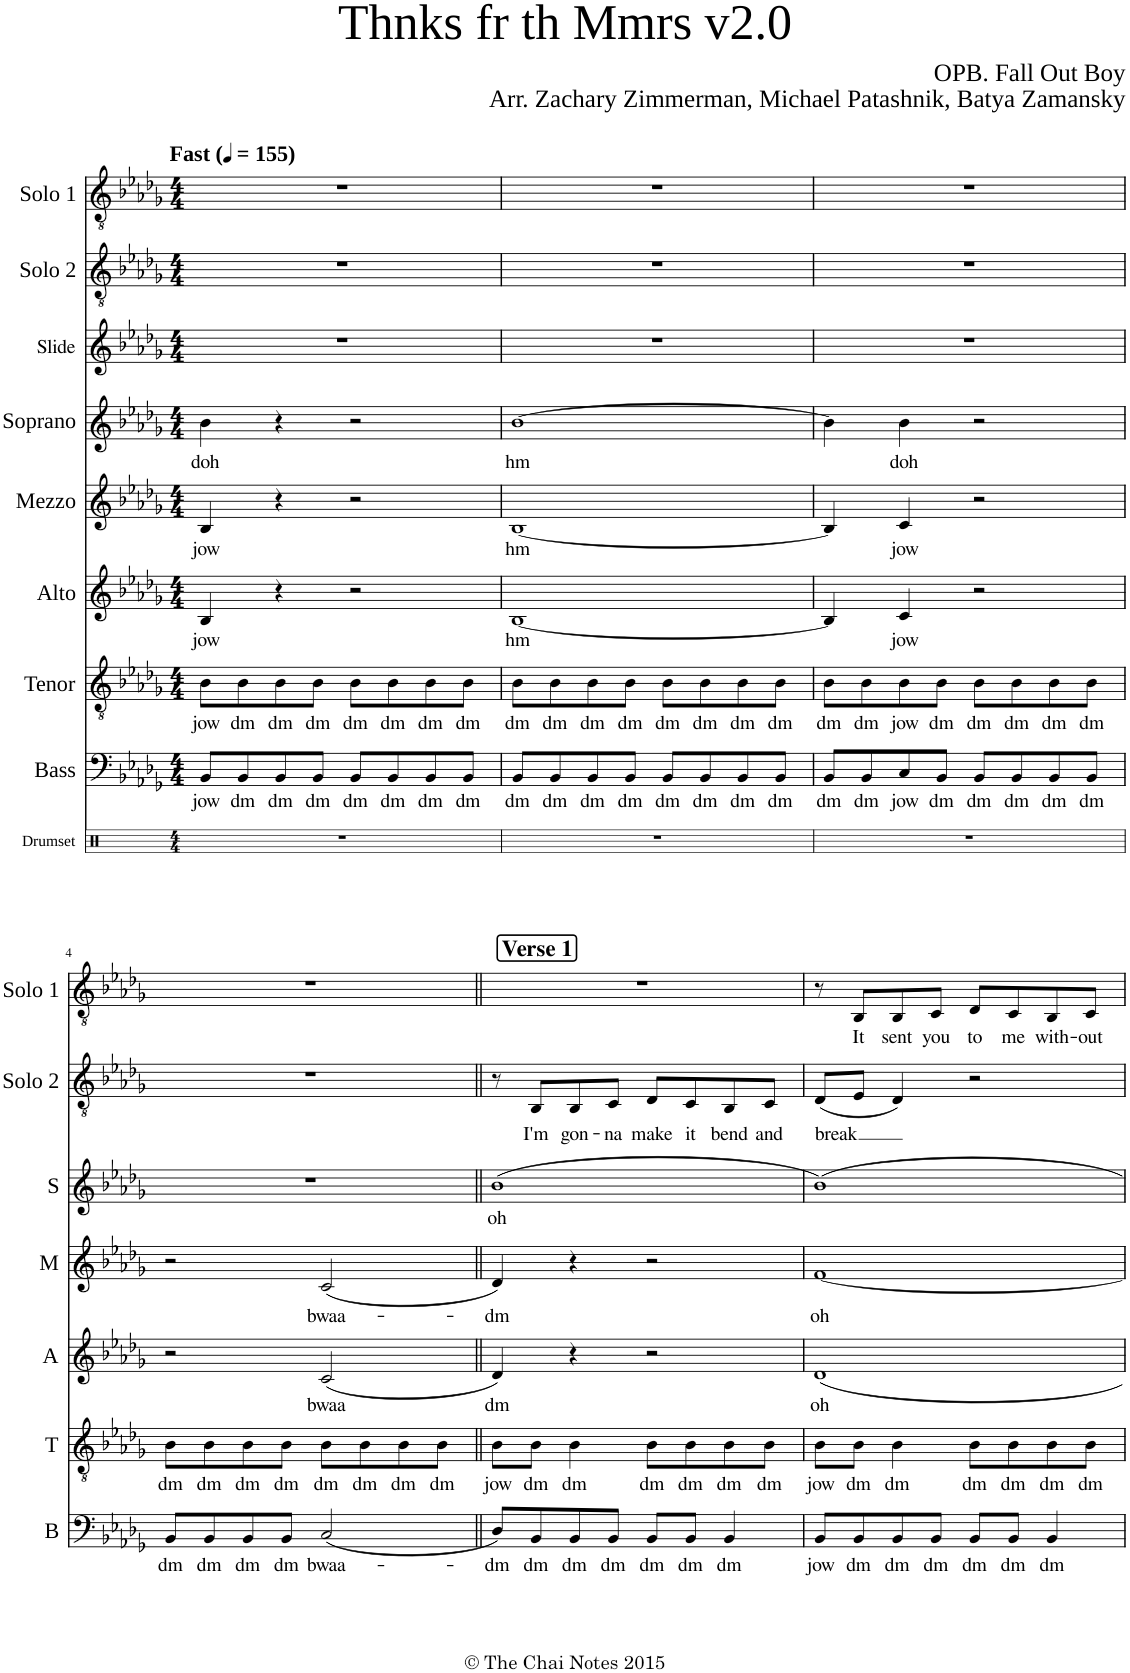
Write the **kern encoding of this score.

**kern	**kern	**text	**kern	**text	**kern	**text	**kern	**text	**kern	**text	**kern	**kern	**text	**kern	**text
*part9	*part8	*part8	*part7	*part7	*part6	*part6	*part5	*part5	*part4	*part4	*part3	*part2	*part2	*part1	*part1
*staff9	*staff8	*staff8	*staff7	*staff7	*staff6	*staff6	*staff5	*staff5	*staff4	*staff4	*staff3	*staff2	*staff2	*staff1	*staff1
*I"Drumset	*I"Bass	*	*I"Tenor	*	*I"Alto	*	*I"Mezzo	*	*I"Soprano	*	*I"Slide	*I"Solo 2	*	*I"Solo 1	*
*I'Drs.	*I'B	*	*I'T	*	*I'A	*	*I'M	*	*I'S	*	*I'Slide	*I'Solo 2	*	*I'Solo 1	*
*stria5	*	*	*	*	*	*	*	*	*	*	*	*	*	*	*
*clefX	*clefF4	*	*clefGv2	*	*clefG2	*	*clefG2	*	*clefG2	*	*clefG2	*clefGv2	*	*clefGv2	*
*k[]	*k[b-e-a-d-g-]	*	*k[b-e-a-d-g-]	*	*k[b-e-a-d-g-]	*	*k[b-e-a-d-g-]	*	*k[b-e-a-d-g-]	*	*k[b-e-a-d-g-]	*k[b-e-a-d-g-]	*	*k[b-e-a-d-g-]	*
*M4/4	*M4/4	*	*M4/4	*	*M4/4	*	*M4/4	*	*M4/4	*	*M4/4	*M4/4	*	*M4/4	*
*MM155	*MM155	*	*MM155	*	*MM155	*	*MM155	*	*MM155	*	*MM155	*MM155	*	*MM155	*
=1	=1	=1	=1	=1	=1	=1	=1	=1	=1	=1	=1	=1	=1	=1	=1
!	!	!	!	!	!	!	!	!	!	!	!	!	!	!LO:TX:a:B:t=Fast	!
!	!	!LO:LY:b	!	!LO:LY:b	!	!LO:LY:b	!	!LO:LY:b	!	!LO:LY:b	!	!	!	!	!
1r	8BB-/L	jow	8B-\L	jow	4B-/	jow	4B-/	jow	4b-\	doh	1r	1r	.	1r	.
!	!	!LO:LY:b	!	!LO:LY:b	!	!	!	!	!	!	!	!	!	!	!
.	8BB-/	dm	8B-\	dm	.	.	.	.	.	.	.	.	.	.	.
!	!	!LO:LY:b	!	!LO:LY:b	!	!	!	!	!	!	!	!	!	!	!
.	8BB-/	dm	8B-\	dm	4r	.	4r	.	4r	.	.	.	.	.	.
!	!	!LO:LY:b	!	!LO:LY:b	!	!	!	!	!	!	!	!	!	!	!
.	8BB-/J	dm	8B-\J	dm	.	.	.	.	.	.	.	.	.	.	.
!	!	!LO:LY:b	!	!LO:LY:b	!	!	!	!	!	!	!	!	!	!	!
.	8BB-/L	dm	8B-\L	dm	2r	.	2r	.	2r	.	.	.	.	.	.
!	!	!LO:LY:b	!	!LO:LY:b	!	!	!	!	!	!	!	!	!	!	!
.	8BB-/	dm	8B-\	dm	.	.	.	.	.	.	.	.	.	.	.
!	!	!LO:LY:b	!	!LO:LY:b	!	!	!	!	!	!	!	!	!	!	!
.	8BB-/	dm	8B-\	dm	.	.	.	.	.	.	.	.	.	.	.
!	!	!LO:LY:b	!	!LO:LY:b	!	!	!	!	!	!	!	!	!	!	!
.	8BB-/J	dm	8B-\J	dm	.	.	.	.	.	.	.	.	.	.	.
=2	=2	=2	=2	=2	=2	=2	=2	=2	=2	=2	=2	=2	=2	=2	=2
!	!	!LO:LY:b	!	!LO:LY:b	!	!LO:LY:b	!	!LO:LY:b	!	!LO:LY:b	!	!	!	!	!
1r	8BB-/L	dm	8B-\L	dm	[1B-	hm	[1B-	hm	[1b-	hm	1r	1r	.	1r	.
!	!	!LO:LY:b	!	!LO:LY:b	!	!	!	!	!	!	!	!	!	!	!
.	8BB-/	dm	8B-\	dm	.	.	.	.	.	.	.	.	.	.	.
!	!	!LO:LY:b	!	!LO:LY:b	!	!	!	!	!	!	!	!	!	!	!
.	8BB-/	dm	8B-\	dm	.	.	.	.	.	.	.	.	.	.	.
!	!	!LO:LY:b	!	!LO:LY:b	!	!	!	!	!	!	!	!	!	!	!
.	8BB-/J	dm	8B-\J	dm	.	.	.	.	.	.	.	.	.	.	.
!	!	!LO:LY:b	!	!LO:LY:b	!	!	!	!	!	!	!	!	!	!	!
.	8BB-/L	dm	8B-\L	dm	.	.	.	.	.	.	.	.	.	.	.
!	!	!LO:LY:b	!	!LO:LY:b	!	!	!	!	!	!	!	!	!	!	!
.	8BB-/	dm	8B-\	dm	.	.	.	.	.	.	.	.	.	.	.
!	!	!LO:LY:b	!	!LO:LY:b	!	!	!	!	!	!	!	!	!	!	!
.	8BB-/	dm	8B-\	dm	.	.	.	.	.	.	.	.	.	.	.
!	!	!LO:LY:b	!	!LO:LY:b	!	!	!	!	!	!	!	!	!	!	!
.	8BB-/J	dm	8B-\J	dm	.	.	.	.	.	.	.	.	.	.	.
=3	=3	=3	=3	=3	=3	=3	=3	=3	=3	=3	=3	=3	=3	=3	=3
!	!	!LO:LY:b	!	!LO:LY:b	!	!	!	!	!	!	!	!	!	!	!
1r	8BB-/L	dm	8B-\L	dm	4B-/]	.	4B-/]	.	4b-\]	.	1r	1r	.	1r	.
!	!	!LO:LY:b	!	!LO:LY:b	!	!	!	!	!	!	!	!	!	!	!
.	8BB-/	dm	8B-\	dm	.	.	.	.	.	.	.	.	.	.	.
!	!	!LO:LY:b	!	!LO:LY:b	!	!LO:LY:b	!	!LO:LY:b	!	!LO:LY:b	!	!	!	!	!
.	8C/	jow	8B-\	jow	4c/	jow	4c/	jow	4b-\	doh	.	.	.	.	.
!	!	!LO:LY:b	!	!LO:LY:b	!	!	!	!	!	!	!	!	!	!	!
.	8BB-/J	dm	8B-\J	dm	.	.	.	.	.	.	.	.	.	.	.
!	!	!LO:LY:b	!	!LO:LY:b	!	!	!	!	!	!	!	!	!	!	!
.	8BB-/L	dm	8B-\L	dm	2r	.	2r	.	2r	.	.	.	.	.	.
!	!	!LO:LY:b	!	!LO:LY:b	!	!	!	!	!	!	!	!	!	!	!
.	8BB-/	dm	8B-\	dm	.	.	.	.	.	.	.	.	.	.	.
!	!	!LO:LY:b	!	!LO:LY:b	!	!	!	!	!	!	!	!	!	!	!
.	8BB-/	dm	8B-\	dm	.	.	.	.	.	.	.	.	.	.	.
!	!	!LO:LY:b	!	!LO:LY:b	!	!	!	!	!	!	!	!	!	!	!
.	8BB-/J	dm	8B-\J	dm	.	.	.	.	.	.	.	.	.	.	.
!!LO:LB:g=z
=4	=4	=4	=4	=4	=4	=4	=4	=4	=4	=4	=4	=4	=4	=4	=4
!	!	!LO:LY:b	!	!LO:LY:b	!	!	!	!	!	!	!	!	!	!	!
1r	8BB-/L	dm	8B-\L	dm	2r	.	2r	.	1r	.	1r	1r	.	1r	.
!	!	!LO:LY:b	!	!LO:LY:b	!	!	!	!	!	!	!	!	!	!	!
.	8BB-/	dm	8B-\	dm	.	.	.	.	.	.	.	.	.	.	.
!	!	!LO:LY:b	!	!LO:LY:b	!	!	!	!	!	!	!	!	!	!	!
.	8BB-/	dm	8B-\	dm	.	.	.	.	.	.	.	.	.	.	.
!	!	!LO:LY:b	!	!LO:LY:b	!	!	!	!	!	!	!	!	!	!	!
.	8BB-/J	dm	8B-\J	dm	.	.	.	.	.	.	.	.	.	.	.
!	!	!LO:LY:b	!	!LO:LY:b	!	!LO:LY:b	!	!LO:LY:b	!	!	!	!	!	!	!
.	(2C/	bwaa-	8B-\L	dm	(2c/	bwaa	(2c/	bwaa-	.	.	.	.	.	.	.
!	!	!	!	!LO:LY:b	!	!	!	!	!	!	!	!	!	!	!
.	.	.	8B-\	dm	.	.	.	.	.	.	.	.	.	.	.
!	!	!	!	!LO:LY:b	!	!	!	!	!	!	!	!	!	!	!
.	.	.	8B-\	dm	.	.	.	.	.	.	.	.	.	.	.
!	!	!	!	!LO:LY:b	!	!	!	!	!	!	!	!	!	!	!
.	.	.	8B-\J	dm	.	.	.	.	.	.	.	.	.	.	.
!!LO:REH:place=s1:a:B:cj:fs=14:t=Verse 1
=5||	=5||	=5||	=5||	=5||	=5||	=5||	=5||	=5||	=5||	=5||	=5||	=5||	=5||	=5||	=5||
!	!	!LO:LY:b	!	!LO:LY:b	!	!LO:LY:b	!	!LO:LY:b	!	!LO:LY:b	!	!	!	!	!
1r	8D-/L)	-dm	8B-\L	jow	4d-/)	dm	4d-/)	-dm	(>1b-	oh	1r	8r	.	1r	.
!	!	!LO:LY:b	!	!LO:LY:b	!	!	!	!	!	!	!	!	!LO:LY:b	!	!
.	8BB-/	dm	8B-\J	dm	.	.	.	.	.	.	.	8BB-/L	I'm	.	.
!	!	!LO:LY:b	!	!LO:LY:b	!	!	!	!	!	!	!	!	!LO:LY:b	!	!
.	8BB-/	dm	4B-\	dm	4r	.	4r	.	.	.	.	8BB-/	gon-	.	.
!	!	!LO:LY:b	!	!	!	!	!	!	!	!	!	!	!LO:LY:b	!	!
.	8BB-/J	dm	.	.	.	.	.	.	.	.	.	8C/J	-na	.	.
!	!	!LO:LY:b	!	!LO:LY:b	!	!	!	!	!	!	!	!	!LO:LY:b	!	!
.	8BB-/L	dm	8B-\L	dm	2r	.	2r	.	.	.	.	8D-/L	make	.	.
!	!	!LO:LY:b	!	!LO:LY:b	!	!	!	!	!	!	!	!	!LO:LY:b	!	!
.	8BB-/J	dm	8B-\	dm	.	.	.	.	.	.	.	8C/	it	.	.
!	!	!LO:LY:b	!	!LO:LY:b	!	!	!	!	!	!	!	!	!LO:LY:b	!	!
.	4BB-/	dm	8B-\	dm	.	.	.	.	.	.	.	8BB-/	bend	.	.
!	!	!	!	!LO:LY:b	!	!	!	!	!	!	!	!	!LO:LY:b	!	!
.	.	.	8B-\J	dm	.	.	.	.	.	.	.	8C/J	and	.	.
=6	=6	=6	=6	=6	=6	=6	=6	=6	=6	=6	=6	=6	=6	=6	=6
!	!	!LO:LY:b	!	!LO:LY:b	!	!LO:LY:b	!	!LO:LY:b	!	!	!	!	!LO:LY:b	!	!
1r	8BB-/L	jow	8B-\L	jow	1d-	oh	[<1f	oh	1b-)	.	1r	(8D-/L	break	8r	.
!	!	!LO:LY:b	!	!LO:LY:b	!	!	!	!	!	!	!	!	!	!	!LO:LY:b
.	8BB-/	dm	8B-\J	dm	.	.	.	.	.	.	.	8E-/J	.	8BB-/L	It
!	!	!LO:LY:b	!	!LO:LY:b	!	!	!	!	!	!	!	!	!	!	!LO:LY:b
.	8BB-/	dm	4B-\	dm	.	.	.	.	.	.	.	4D-/)	.	8BB-/	sent
!	!	!LO:LY:b	!	!	!	!	!	!	!	!	!	!	!	!	!LO:LY:b
.	8BB-/J	dm	.	.	.	.	.	.	.	.	.	.	.	8C/J	you
!	!	!LO:LY:b	!	!LO:LY:b	!	!	!	!	!	!	!	!	!	!	!LO:LY:b
.	8BB-/L	dm	8B-\L	dm	.	.	.	.	.	.	.	2r	.	8D-/L	to
!	!	!LO:LY:b	!	!LO:LY:b	!	!	!	!	!	!	!	!	!	!	!LO:LY:b
.	8BB-/J	dm	8B-\	dm	.	.	.	.	.	.	.	.	.	8C/	me
!	!	!LO:LY:b	!	!LO:LY:b	!	!	!	!	!	!	!	!	!	!	!LO:LY:b
.	4BB-/	dm	8B-\	dm	.	.	.	.	.	.	.	.	.	8BB-/	with-
!	!	!	!	!LO:LY:b	!	!	!	!	!	!	!	!	!	!	!LO:LY:b
.	.	.	8B-\J	dm	.	.	.	.	.	.	.	.	.	8C/J	-out
=	=	=	=	=	=	=	=	=	=	=	=	=	=	=	=
*-	*-	*-	*-	*-	*-	*-	*-	*-	*-	*-	*-	*-	*-	*-	*-
